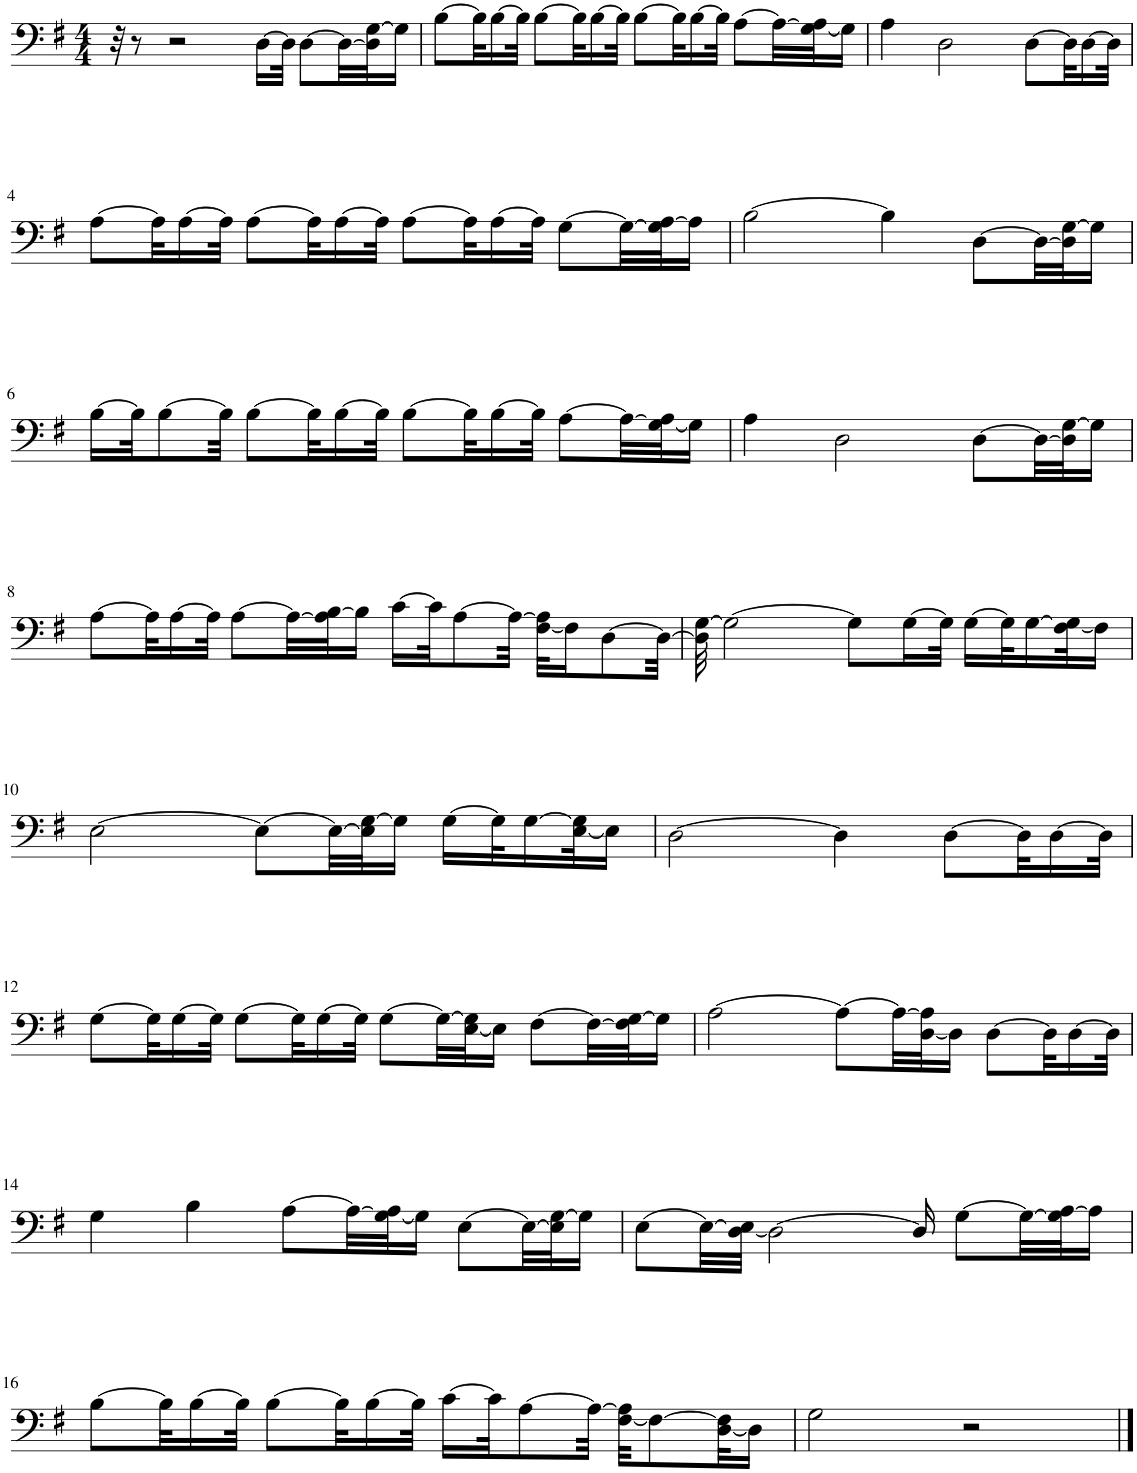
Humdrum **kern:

**kern
*part1
*staff1
*I"DOTS
*clefF4
*k[f#]
*M4/4
=1
32r
8r
2r
[16D\LL
32D\JJk]
[8D\L
32D\LL_
32D\] [32G\J
16G\JJ]
=2
[8B\L
32B\KL]
[16B\
32B\JJk]
[8B\L
32B\KL]
[16B\
32B\JJk]
[8B\L
32B\KL]
[16B\
32B\JJk]
[8A\L
32A\LL_
[32G\ 32A\]J
16G\JJ]
=3
4A\
2D\
[8D\L
32D\KL]
[16D\
32D\JJk]
!!LO:LB:g=z
=4
[8A\L
32A\KL]
[16A\
32A\JJk]
[8A\L
32A\KL]
[16A\
32A\JJk]
[8A\L
32A\KL]
[16A\
32A\JJk]
[8G\L
32G\LL_
32G\] [32A\J
16A\JJ]
=5
[2B\
4B\]
[8D\L
32D\LL_
32D\] [32G\J
16G\JJ]
!!LO:LB:g=z
=6
[16B\LL
32B\JK]
[8B\
32B\Jkk]
[8B\L
32B\KL]
[16B\
32B\JJk]
[8B\L
32B\KL]
[16B\
32B\JJk]
[8A\L
32A\LL_
[32G\ 32A\]J
16G\JJ]
=7
4A\
2D\
[8D\L
32D\LL_
32D\] [32G\J
16G\JJ]
!!LO:LB:g=z
=8
[8A\L
32A\KL]
[16A\
32A\JJk]
[8A\L
32A\LL_
32A\] [32B\J
16B\JJ]
[16c\LL
32c\JK]
[8A\
32A\Jkk_
[32F#\ 32A\]KLL
16F#\J]
[8D\
32D\Jkk_
=9
32D\] [32G\
2G\_
8G\L]
[16G\L
32G\JJk]
[16G\LL
32G\K]
[16G\
[32F#\ 32G\]K
16F#\JJ]
!!LO:LB:g=z
=10
[2E\
8E\L_
32E\LL_
32E\] [32G\J
16G\JJ]
[16G\LL
32G\K]
[16G\
[32E\ 32G\]K
16E\JJ]
=11
[2D\
4D\]
[8D\L
32D\KL]
[16D\
32D\JJk]
!!LO:LB:g=z
=12
[8G\L
32G\KL]
[16G\
32G\JJk]
[8G\L
32G\KL]
[16G\
32G\JJk]
[8G\L
32G\LL_
[32E\ 32G\]J
16E\JJ]
[8F#\L
32F#\LL_
32F#\] [32G\J
16G\JJ]
=13
[2A\
8A\L_
32A\LL_
[32D\ 32A\]J
16D\JJ]
[8D\L
32D\KL]
[16D\
32D\JJk]
!!LO:LB:g=z
=14
4G\
4B\
[8A\L
32A\LL_
[32G\ 32A\]J
16G\JJ]
[8E\L
32E\LL_
32E\] [32G\J
16G\JJ]
=15
[8E\L
32E\LL_
[32D\ 32E\]JJJ
2D\_
16D/]
[8G\L
32G\LL_
32G\] [32A\J
16A\JJ]
!!LO:LB:g=z
=16
[8B\L
32B\KL]
[16B\
32B\JJk]
[8B\L
32B\KL]
[16B\
32B\JJk]
[16c\LL
32c\JK]
[8A\
32A\Jkk_
[32F#\ 32A\]KKL
8F#\_
[32D\ 32F#\]KL
16D\JJ]
=17
2G\
2r
==
*-
